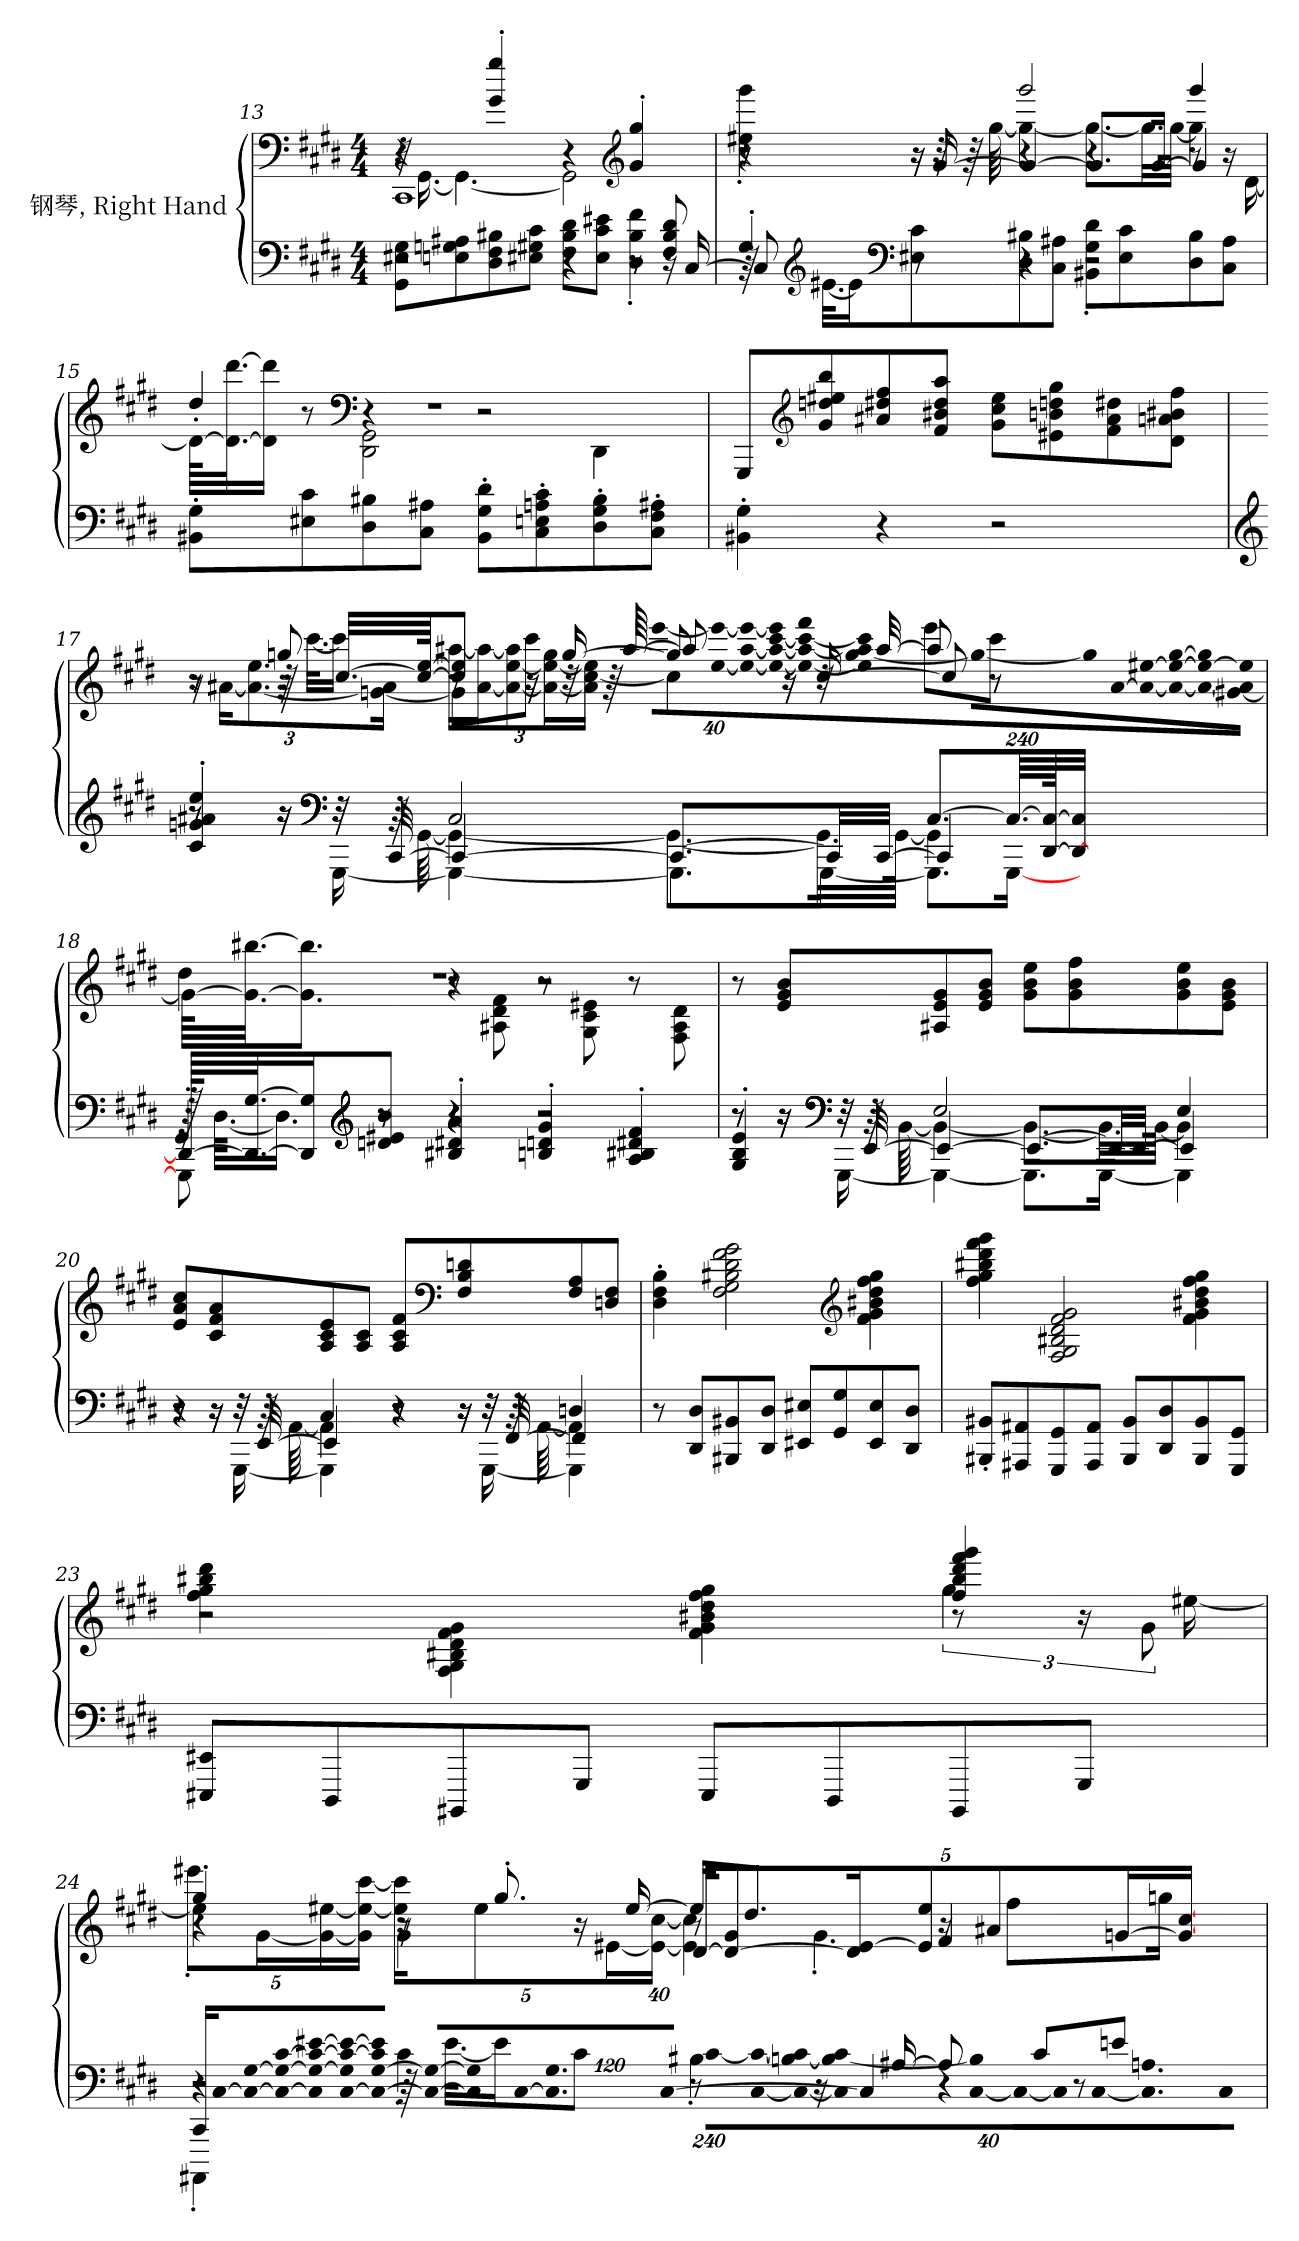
**kern	**kern
*part1	*part1
*staff2	*staff1
*I"钢琴, Right Hand	*
*clefF4	*clefF4
*k[f#c#g#d#]	*k[f#c#g#d#]
*M4/4	*M4/4
=13	=13
*^	*^
*	*^	*	*^
2r	8GG#\ 8E#X\ 8G#\L	2r	4r	32r	1CC#
.	.	.	.	[16.GG#\	.
.	8En\ 8Gn\ 8A#X\	.	.	4.GG#\_	.
.	8D#\ 8F#\ 8B#X\	.	4g#/' 4gg#/'	.	.
.	8E#X\ 8G#X\ 8c#\J	.	.	.	.
4r	8F#\ 8B#\ 8d#\L	4r	4r	2GG#\]	.
.	8E#\ 8c#\ 8e#X\J	.	.	.	.
*	*	*	*clefG2	*	*
8r	4D#\' 4B#\' 4f#\'	8r	4g#/' 4gg#/'	.	.
8F#/ 8B#/ 8d#/	.	16r	.	.	.
.	.	[16C#/	.	.	.
!!LO:PB:g=z
=14	=14	=14	=14	=14	=14
*	*	*	*	*	*^
4G#'/	64r	8C#/]	4r	8r	8r	4ee#X\' 4ggg#\'
*clefG2	*	*	*	*	*	*
.	[32.e#X\KLL	.	.	.	.	.
.	16e#\J]	.	.	.	.	.
*clefF4	*	*	*	*	*	*
.	8E#X\ 8c#\	8r	.	16r	16r	.
.	.	.	.	32r	[16g#/	.
.	.	.	.	64r	.	.
.	.	.	.	[64gg#\	.	.
4r	8D#\ 8B#X\	4r	2ggg#/	4gg#\_	4g#/_	4r
.	8C#\ 8A#X\J	.	.	.	.	.
2r	8BB#X\' 8G#\' 8d#\'L	2r	.	8.gg#\L_	8.g#/L]	4r
.	8E#\ 8c#\	.	.	.	.	.
.	.	.	.	32.gg#\LL]	[16g#/Jk	.
.	.	.	.	[64gg#\JJJk	.	.
.	8D#\ 8B#\	.	4ggg#/	4gg#\]	4g#/]	8r
.	8C#\ 8A#\J	.	.	.	.	16r
.	.	.	.	.	.	[16d#\
*v	*v	*v	*	*	*	*
*	*	*	*v	*v
!!LO:LB:g=z
=15	=15	=15	=15
8BB#X\' 8G#\'L	1r	4dd#'/	64d#\KLLL_
.	.	.	32.d#\_ [32.ddd#\J
.	.	.	16d#\] 16ddd#\]JJ
8E#X\ 8c#\	.	.	8r
*	*clefF4	*	*
8D#\ 8B#X\	.	4r	2DD#\ 2GG#\
8C#\ 8A#X\J	.	.	.
8BB#\' 8G#\' 8d#\'L	.	2r	.
8C#\' 8En\' 8An\' 8c#\'	.	.	.
*	*MM74	*	*
8D#\' 8G#\' 8B#\'	.	.	4DD#\
8C#\' 8F#\' 8A#X\'J	.	.	.
*	*v	*v	*v
=16	=16
*	*MM68
4BB#X\' 4G#\'	8GGG#/L
*	*clefG2
*	*MM73
.	8g#/ 8ddn/ 8ee#X/ 8bb/
*	*MM70
4r	8a#X/ 8dd#X/ 8ff#/
*	*MM67
.	8f#/ 8b#X/ 8dd#/ 8aa/J
*	*MM64
2r	8g#\ 8cc#\ 8ee#\L
*	*MM60
.	8e#X\ 8bn\ 8ddn\ 8gg#\
.	8f#\ 8a#\ 8dd#X\
.	8d#\ 8an\ 8b#X\ 8ff#\J
!!LO:LB:g=z
=17	=17
*clefG2	*
*^	*^
*	*^	*	*^
*	*	*^	*	*	*^
4c#/' 4gn/' 4a#X/' 4ee/'	8r	8r	8r	8r	8r	8r	24r
.	.	.	.	.	.	.	[24a#X\KL
.	.	.	.	.	.	.	12.a#\_ 12.ee\
*	*	*	*	*MM77	*	*	*
.	16r	16r	16r	8ggn/	64r	16r	.
.	.	.	.	.	[32.ccc#\KLL	.	.
*clefF4	*	*	*	*	*	*	*
.	32r	32r	[16GGG#\	.	16ccc#\JJ]	[32.cc#/LLL	.
.	.	.	.	.	.	.	[24gn\ 24a#\]Jk
.	64r	[32CC#/	.	.	.	.	.
.	[64GG#\	.	.	.	.	64cc#/_ [64ee/JJK	.
*	*	*	*	*	*Xbrackettup	*	*
2C#/	4GG#\_	4CC#/_	4GGG#\_	8r	[24aa#X\LL	8cc#/] 8ee/]J	8g\L]
.	.	.	.	.	[24a#\ 24aa#\_J	.	.
.	.	.	.	.	12a#\_ [12ee\ 12aa#\]	.	.
.	.	.	.	16r	.	16r	8ccc#\J
.	.	.	.	.	24a#\_ 24ee\_ 24gg\L	.	.
.	.	.	.	[16gg/	.	32r	.
.	.	.	.	.	24a#\] [24cc#\ 24ee\]JJ	.	.
.	.	.	.	.	.	64r	.
.	.	.	.	.	.	[64aa#/	.
!	!	!	!	!	!	!	!LO:N:vis=32
.	8.GG#\L_	8.CC#/L_	8.GGG#\L]	8gg/]	4cc#\]	8aa#/]	[640%23eee\LLL
!	!	!	!	!	!	!	!LO:N:vis=32
.	.	.	.	.	.	.	[640%23ee\ 640%23eee\_
!	!	!	!	!	!	!	!LO:N:vis=32
.	.	.	.	.	.	.	640%23ee\_ [640%23aa#\ 640%23eee\_
!	!	!	!	!	!	!	!LO:N:vis=32
.	.	.	.	.	.	.	640%23ee\_ 640%23aa#\_ [640%23ccc#\ 640%23eee\]J
.	.	.	.	16r	.	16r	.
!	!	!	!	!	!	!	!LO:N:vis=16
.	.	.	.	.	.	.	1920%137ee\_ 1920%137aa#\_ 1920%137ccc#\_ 1920%137fff#\
.	32.GG#\LL]	32CC#/LL]	[16GGG#\Jk	32r	.	[16cc#/	.
!	!	!	!	!	!	!	!LO:N:vis=32
.	.	.	.	.	.	.	640%23ee\] [640%23gg\ 640%23aa#\] 640%23ccc#\]JJk
.	.	[32CC#/JJJ	.	[32aa#/	.	.	.
.	[64GG#\JJJk	.	.	.	.	.	.
[8.C#/L	4GG#\]	4CC#/]	8.GGG#\L]	8aa#/]	8eee\L	8cc#/]	.
!	!	!	!	!	!	!	!LO:N:vis=32
.	.	.	.	.	.	.	640%23gg\LLL_
!	!	!	!	!	!	!	!LO:N:vis=32
.	.	.	.	.	.	.	640%23gg\]
!	!	!	!	!	!	!	!LO:N:vis=32
.	.	.	.	.	.	.	[640%23a#\
!	!	!	!	!	!	!	!LO:N:vis=32
.	.	.	.	.	.	.	640%23a#\_ [640%23ee#X\
.	.	.	.	8r	8ccc#\J	8r	.
!	!	!	!	!	!	!	!LO:N:vis=32
.	.	.	.	.	.	.	640%23a#\_ 640%23ee#\_ [640%23gg\
!	!	!	!	!	!	!	!LO:N:vis=32
.	.	.	.	.	.	.	640%23a#\_ 640%23ee#\_ 640%23gg\]
64.C#/LLL_	.	.	[16GGG#\Jk	.	.	.	.
[128DD#/ 128C#/_JK	.	.	.	.	.	.	.
!	!	!	!	!	!	!	!LO:N:vis=32
.	.	.	.	.	.	.	[640%23g#X\ 640%23a#\] 640%23ee#\]JJJ
32DD#/_ 32C#/]JJJ	.	.	.	.	.	.	.
384ryy	384ryy	384ryy	384ryy	384ryy	384ryy	384ryy	.
*	*	*	*	*	*	*v	*v
!!LO:LB:g=z
=18	=18	=18	=18	=18	=18	=18
64DD#/KLLL_	128r	4GG#'/	8GGG#\]	1r	4dd#\	64g#\KLLL_
.	[64.D#\KKLL	.	.	.	.	.
32.DD#/_ [32.G#/J	.	.	.	.	.	32.g#\_ [32.bb#X\JJ
.	16.D#\JJ]	.	.	.	.	.
16DD#/] 16G#/]J	.	.	.	.	.	8.g#\] 8.bb#\]J
*clefG2	*	*	*	*	*	*
8dn/ 8e#X/ 8b/J	8r	.	8r	.	.	.
4B#X/' 4d#X/' 4a/'	4r	4r	4r	.	4r	8r
.	.	.	.	.	.	8A#X\ 8d#\ 8f#\
4Bn/' 4dn/' 4g#/'	2r	2r	2r	.	2r	8r
.	.	.	.	.	.	8G#\ 8c#\ 8e#X\
4A/' 4B#X/' 4d#X/' 4f#/'	.	.	.	.	.	8r
.	.	.	.	.	.	8F#\ 8A#\ 8d#\
*	*	*	*	*v	*v	*v
=19	=19	=19	=19	=19
4G#/' 4B/' 4e/'	8r	8r	8r	8r
.	16r	16r	16r	8e/ 8g#/ 8b/L
*clefF4	*	*	*	*
.	32r	32r	[16GGG#\	.
.	64r	[32EE/	.	.
.	[64BB\	.	.	.
2E/	4BB\_	4EE/_	4GGG#\_	8A#X/ 8e/ 8g#/
.	.	.	.	8e/ 8g#/ 8b/J
.	8.BB\L_	8.EE/L_	8.GGG#\L]	8g#\ 8b\ 8ee\L
.	.	.	.	8g#\ 8b\ 8ff#\
.	32.BB\LL]	32EE/LL]	[16GGG#\Jk	.
.	.	[32EE/JJJ	.	.
.	[64BB\JJJk	.	.	.
4E/	4BB\]	4EE/]	4GGG#\]	8g#\ 8b\ 8ee\
.	.	.	.	8e\ 8g#\ 8b\J
!!LO:LB:g=z
=20	=20	=20	=20	=20
4r	8r	8r	8r	8e/ 8a/ 8cc#/L
.	16r	16r	16r	8c#/ 8f#/ 8a/
.	32r	32r	[16GGG#\	.
.	64r	[32EE/	.	.
.	[64AA\	.	.	.
4C#/	4AA\]	4EE/]	4GGG#\]	8A/ 8c#/ 8e/
.	.	.	.	8A/ 8c#/J
4r	8r	8r	8r	8A/ 8c#/ 8f#/L
*	*	*	*	*clefF4
.	16r	16r	16r	8F#/ 8B/ 8dn/
.	32r	32r	[16GGG#\	.
.	64r	[32FF#/	.	.
.	[64AA\	.	.	.
4Dn/	4AA\]	4FF#/]	4GGG#\]	8F#/ 8A/
.	.	.	.	8Dn/ 8F#/J
*v	*v	*v	*v	*
=21	=21
8r	4D#\' 4F#\' 4B\'
8DD#/ 8D#/L	.
8BBB#X/ 8BB#X/	2F#\ 2G#\ 2B#X\ 2d#\ 2f#\ 2g#\
8DD#/ 8D#/J	.
8EE#X/ 8E#X/L	.
8GG#/ 8G#/	.
*	*clefG2
8EE#/ 8E#/	4f#\ 4g#\ 4b#X\ 4dd#\ 4ff#\ 4gg#\
8DD#/ 8D#/J	.
!!LO:LB:g=z
=22	=22
8BBB#X/' 8BB#X/'L	4ff#\ 4gg#\ 4bb#X\ 4ddd#\ 4fff#\ 4ggg#\
8AAA#X/ 8AA#X/	.
8GGG#/ 8GG#/	2F#/ 2G#/ 2B#X/ 2d#/ 2f#/ 2g#/
8AAA#/ 8AA#/J	.
8BBB#/ 8BB#/L	.
8DD#/ 8D#/	.
8BBB#/ 8BB#/	4f#\ 4g#\ 4b#X\ 4dd#\ 4ff#\ 4gg#\
8GGG#/ 8GG#/J	.
=23	=23
*	*^
*	*	*^
8EEE#X/ 8EE#X/L	2r	2r	4ff#\ 4gg#\ 4bb#X\ 4ddd#\
8DDD#/	.	.	.
8BBBB#X/	.	.	4F#\ 4G#\ 4B#X\ 4d#\ 4f#\ 4g#\
8GGG#/J	.	.	.
8EEE#/L	4r	4r	4f#\ 4g#\ 4b#X\ 4dd#\ 4ff#\ 4gg#\
8DDD#/	.	.	.
*	*	*	*brackettup
8BBBB#/	4ff#/ 4bb#/ 4ddd#/ 4fff#/ 4ggg#/	8r	6gg#\
8GGG#/J	.	16r	.
.	.	.	12g#\
.	.	[16ee#X\	.
*	*v	*v	*v
!!LO:PB:g=z
=24	=24
*^	*
*	*^	*
*	*	*Xbrackettup	*
*	*	*	*^
!	!	!LO:N:vis=32	!	!
*	*	*^	*^	*^
*	*	*	*	*	*	*	*Xbrackettup
2r	4r	640%23CC#/LLL	4AAAA#X'\	4r	4ee#\]	4gg#'/	10eee#X'\L
!	!	!LO:N:vis=32	!	!	!	!	!
.	.	[640%23C#/	.	.	.	.	.
!	!	!LO:N:vis=32	!	!	!	!	!
.	.	640%23C#/_ [640%23G#/	.	.	.	.	.
.	.	.	.	.	.	.	[20g#\L
!	!	!LO:N:vis=32	!	!	!	!	!
.	.	640%23C#/_ 640%23G#/_ [640%23c#/	.	.	.	.	.
!	!	!LO:N:vis=32	!	!	!	!	!
.	.	640%23C#/] 640%23G#/_ 640%23c#/_ [640%23e#X/	.	.	.	.	.
.	.	.	.	.	.	.	20g#\_ [20ee#X\
!	!	!LO:N:vis=32	!	!	!	!	!
.	.	[640%23C#/ 640%23G#/] 640%23c#/_ 640%23e#/_	.	.	.	.	.
.	.	.	.	.	.	.	20g#\] 20ee#\_ [20ccc#\JJ
!	!	!LO:N:vis=32	!	!	!	!	!
.	.	640%23C#/_ [640%23G#/ 640%23c#/] 640%23e#/]JJJ	.	.	.	.	.
.	4c#'\	.	64r	8r	4g#\	16r	20ee#\] 20ccc#\]KL
!	!	!LO:N:vis=32	!	!	!	!	!
.	.	640%23C#/_ 640%23G#/_LLL	.	.	.	.	.
.	.	.	[32.e#\KLL	.	.	.	.
!	!	!LO:N:vis=32	!	!	!	!	!
.	.	640%23C#/] 640%23G#/]	.	.	.	.	.
.	.	.	.	.	.	.	10ee#\
.	.	.	16e#\J]	.	.	8.gg#'/	.
!	!	!LO:N:vis=32	!	!	!	!	!
.	.	[640%23C#/J	.	.	.	.	.
!	!	!LO:N:vis=16.	!	!	!	!	!
.	.	960%103C#/] 960%103G#/	.	.	.	.	.
.	.	.	8c#\J	16r	.	.	.
.	.	.	.	.	.	.	[20e#X\L
.	.	.	.	[16ee#/	.	.	.
.	.	.	.	.	.	.	20e#\_ [20cc#\JJ
!	!	!LO:N:vis=32	!	!	!	!	!
.	.	[640%23C#/JJk	.	.	.	.	.
!	!	!	!LO:N:vis=16	!	!	!	!
8r	4B#X'\	.	[1920%137c#\LL	16ee#/KL]	8r	[20d#/KL	4e#\] 4cc#\]
.	.	4C#/]	.	.	.	.	.
.	.	.	.	.	.	10d#/_ 10g#/	.
.	.	.	.	8.dd#'/J	.	.	.
!	!	!	!LO:N:vis=32	!	!	!	!
.	.	.	[640%23C#\ 640%23c#\_L	.	.	.	.
!	!	!	!LO:N:vis=32	!	!	!	!
.	.	.	640%23C#\_ [640%23Bn\ 640%23c#\]J	.	.	.	.
16r	.	.	.	.	4.g#'\	.	.
!	!	!	!LO:N:vis=16	!	!	!	!
.	.	.	1920%137C#\] 1920%137B\_ 1920%137c#\	.	.	.	.
.	.	.	.	.	.	20d#/] [20e#/K	.
[16A#X/	.	.	.	.	.	.	.
.	.	.	.	.	.	10e#/] 10ee#/	.
!	!	!	!LO:N:vis=32	!	!	!	!
.	.	.	[640%23C#\ 640%23B\]JJk	.	.	.	.
8A#/]	4r	.	.	4f#/	.	.	16r
!	!	!	!LO:N:vis=32	!	!	!	!
.	.	.	640%23C#\LLL_	.	.	.	.
.	.	8c#/L	.	.	.	.	.
!	!	!	!LO:N:vis=32	!	!	!	!
.	.	.	640%23C#\]	.	.	.	.
.	.	.	.	.	.	10a#X/	.
.	.	.	.	.	.	.	8ff#\L
!	!	!	!LO:N:vis=32	!	!	!	!
.	.	.	[640%23C#\J	.	.	.	.
!	!	!	!LO:N:vis=16.	!	!	!	!
.	.	.	960%103C#\] 960%103An\	.	.	.	.
8r	.	.	.	.	.	.	.
.	.	8en/J	.	.	.	.	.
.	.	.	.	.	.	[20gn/L	.
.	.	.	.	.	.	.	16ggn\Jk
.	.	.	.	.	.	20g/_ [20cc#/JJ	.
!	!	!	!LO:N:vis=32	!	!	!	!
.	.	.	[640%23C#\JJk	.	.	.	.
384ryy	384ryy	.	.	384ryy	384ryy	384ryy	384ryy
.	.	.	960ryy	.	.	.	.
*v	*v	*v	*v	*	*	*	*
*	*v	*v	*v	*v
=	=
*-	*-
